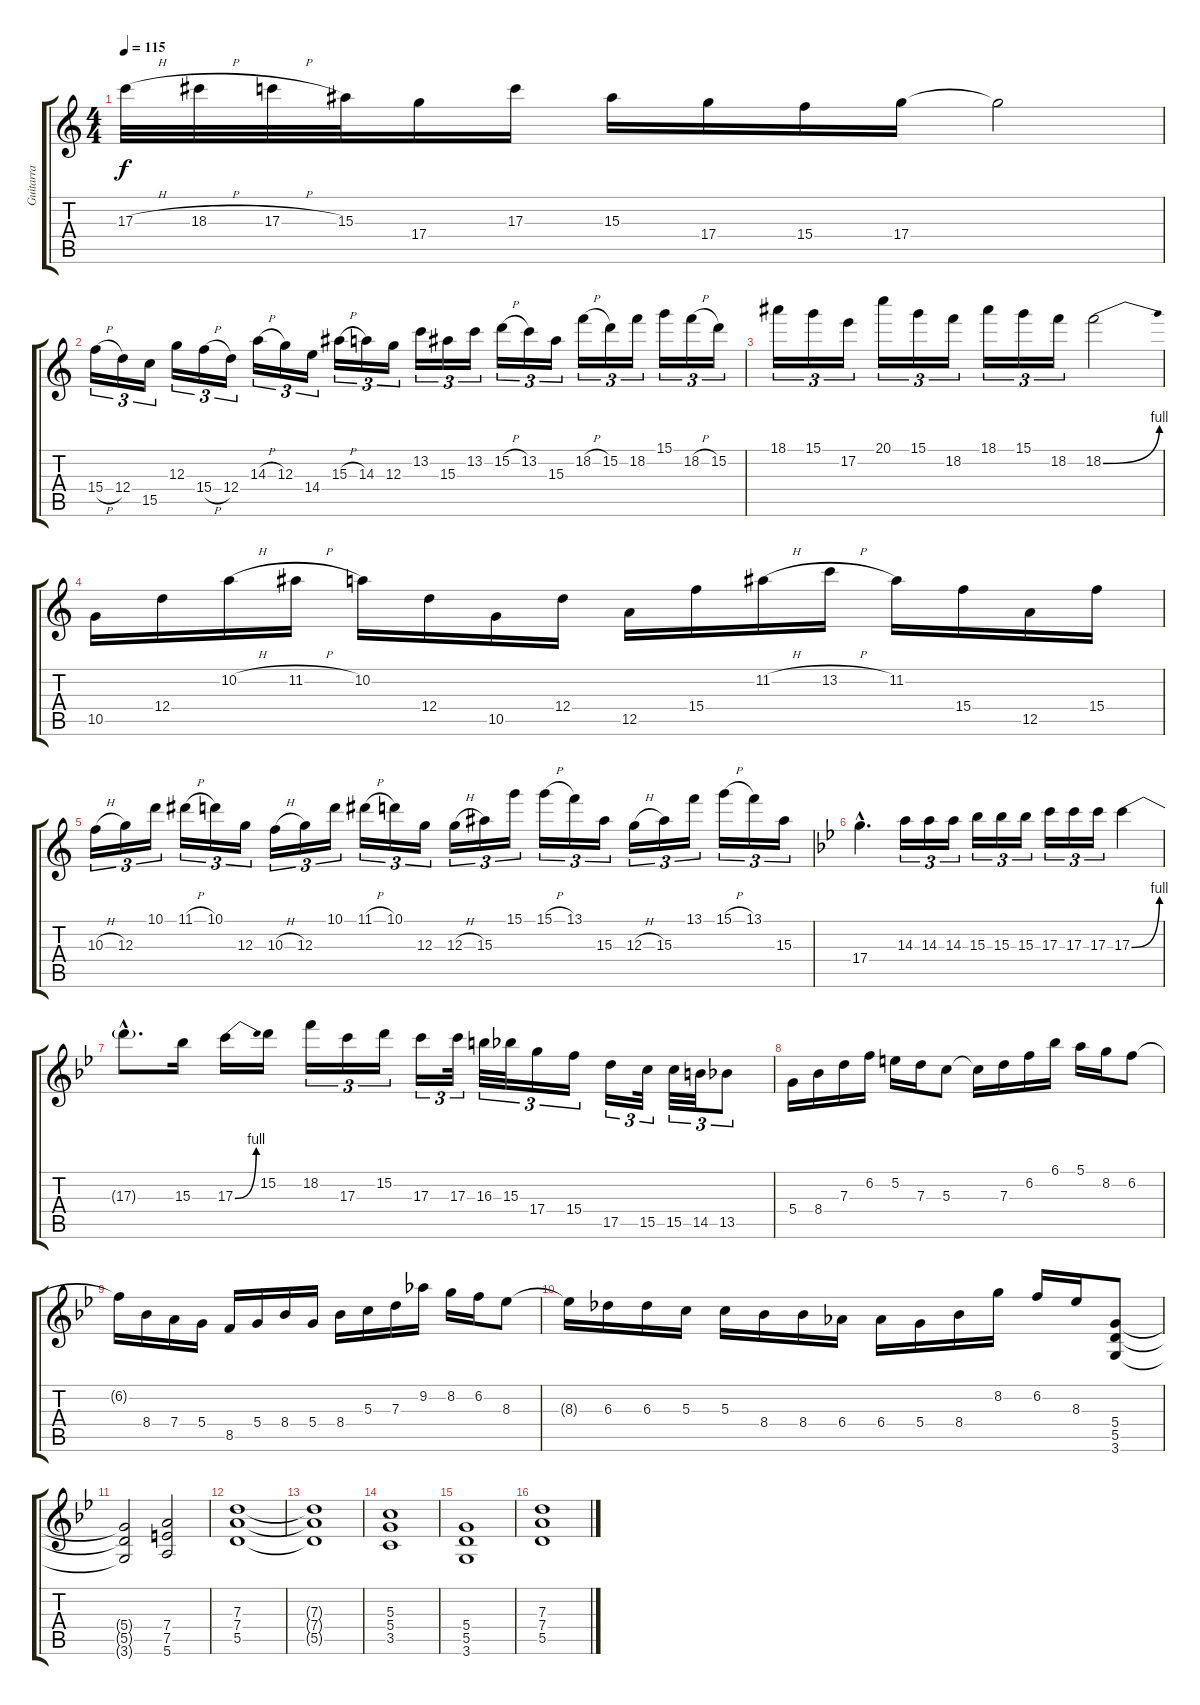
\track ("Guitarra" "Guitarra") {instrument overdrivenguitar}
\staff {score tabs}
\tuning (E4 B3 G3 D3 A2 E2) {hide}
\ts (4 4)
\tempo 115
\clef g2
\ks c
17.3{h}.32{dy f} 18.3{h}.32 17.3{h}.32 15.3.32 17.4.16 17.3.16 15.3.16 17.4.16 15.4.16 17.4.16 17.4{t}.2 |
15.4{h}.16{tu (3 2)} 12.4.16{tu (3 2)} 15.5.16{tu (3 2)} 12.3.16{tu (3 2)} 15.4{h}.16{tu (3 2)} 12.4.16{tu (3 2)} 14.3{h}.16{tu (3 2)} 12.3.16{tu (3 2)} 14.4.16{tu (3 2)} 15.3{h}.16{tu (3 2)} 14.3.16{tu (3 2)} 12.3.16{tu (3 2)} 13.2.16{tu (3 2)} 15.3.16{tu (3 2)} 13.2.16{tu (3 2)} 15.2{h}.16{tu (3 2)} 13.2.16{tu (3 2)} 15.3.16{tu (3 2)} 18.2{h}.16{tu (3 2)} 15.2.16{tu (3 2)} 18.2.16{tu (3 2)} 15.1.16{tu (3 2)} 18.2{h}.16{tu (3 2)} 15.2.16{tu (3 2)} |
18.1.16{tu (3 2)} 15.1.16{tu (3 2)} 17.2.16{tu (3 2)} 20.1.16{tu (3 2)} 15.1.16{tu (3 2)} 18.2.16{tu (3 2)} 18.1.16{tu (3 2)} 15.1.16{tu (3 2)} 18.2.16{tu (3 2)} 18.2{be (bend 0 0 60 4)}.2 |
10.5.16 12.4.16 10.2{h}.16 11.2{h}.16 10.2.16 12.4.16 10.5.16 12.4.16 12.5.16 15.4.16 11.2{h}.16 13.2{h}.16 11.2.16 15.4.16 12.5.16 15.4.16 |
10.3{h}.16{tu (3 2)} 12.3.16{tu (3 2)} 10.1.16{tu (3 2)} 11.1{h}.16{tu (3 2)} 10.1.16{tu (3 2)} 12.3.16{tu (3 2)} 10.3{h}.16{tu (3 2)} 12.3.16{tu (3 2)} 10.1.16{tu (3 2)} 11.1{h}.16{tu (3 2)} 10.1.16{tu (3 2)} 12.3.16{tu (3 2)} 12.3{h}.16{tu (3 2)} 15.3.16{tu (3 2)} 15.1.16{tu (3 2)} 15.1{h}.16{tu (3 2)} 13.1.16{tu (3 2)} 15.3.16{tu (3 2)} 12.3{h}.16{tu (3 2)} 15.3.16{tu (3 2)} 13.1.16{tu (3 2)} 15.1{h}.16{tu (3 2)} 13.1.16{tu (3 2)} 15.3.16{tu (3 2)} |
\ks bb
17.4{hac}.4{d} 14.3.16{tu (3 2)} 14.3.16{tu (3 2)} 14.3.16{tu (3 2)} 15.3.16{tu (3 2)} 15.3.16{tu (3 2)} 15.3.16{tu (3 2)} 17.3.16{tu (3 2)} 17.3.16{tu (3 2)} 17.3.16{tu (3 2)} 17.3{be (bend 0 0 60 4)}.4 |
17.3{hac t}.8{d} 15.3.16 17.3{be (bend 0 0 60 4)}.16 15.2.16 18.2.16{tu (3 2)} 17.3.16{tu (3 2)} 15.2.16{tu (3 2)} 17.3.16{tu (3 2)} 17.3.32{tu (3 2)} 16.3.32{tu (3 2)} 15.3.32{tu (3 2)} 17.4.16{tu (3 2)} 15.4.16{tu (3 2)} 17.5.16{tu (3 2)} 15.5.32{tu (3 2)} 15.5.32{tu (3 2)} 14.5.32{tu (3 2)} 13.5.8{tu (3 2)} |
5.4.16 8.4.16 7.3.16 6.2.16 5.2.16 7.3.16 5.3.8 5.3{t}.16 7.3.16 6.2.16 6.1.16 5.1.16 8.2.16 6.2.8 |
6.2{t}.16 8.4.16 7.4.16 5.4.16 8.5.16 5.4.16 8.4.16 5.4.16 8.4.16 5.3.16 7.3.16 9.2.16 8.2.16 6.2.16 8.3.8 |
8.3{t}.16 6.3.16 6.3.16 5.3.16 5.3.16 8.4.16 8.4.16 6.4.16 6.4.16 5.4.16 8.4.16 8.2.16 6.2.16 8.3.16 (5.4 5.5 3.6).8 |
(5.4{t} 5.5{t} 3.6{t}).2 (7.4 7.5 5.6).2 |
(7.3 7.4 5.5).1 |
(7.3{t} 7.4{t} 5.5{t}).1 |
(5.3 5.4 3.5).1 |
(5.4 5.5 3.6).1 |
(7.3 7.4 5.5).1
